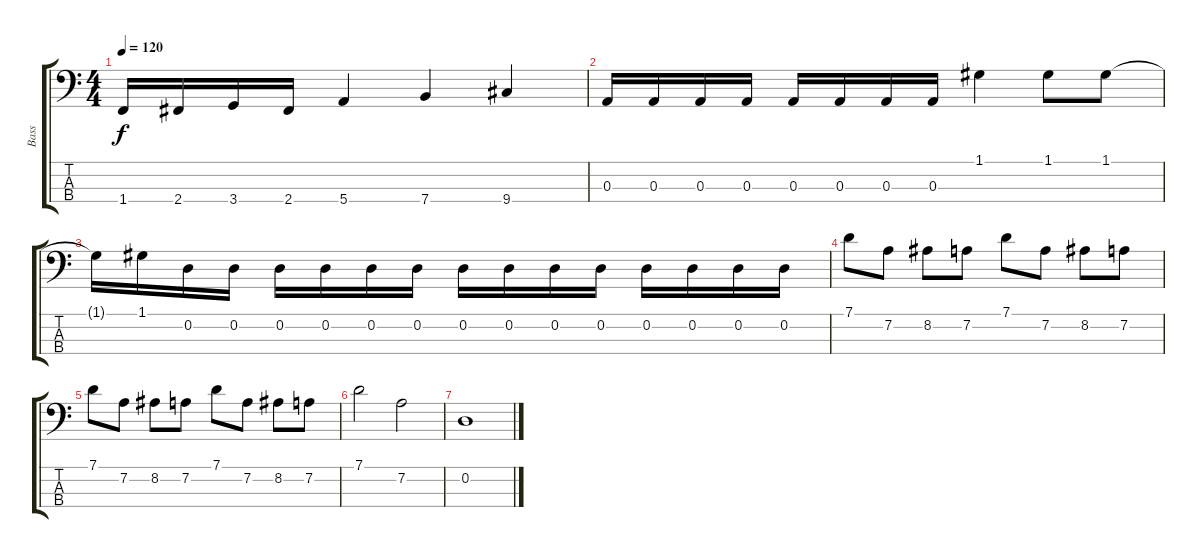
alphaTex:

\track ("Bass" "Bass") {instrument electricbassfinger}
\staff {score tabs}
\tuning (G2 D2 A1 E1) {hide}
\ts (4 4)
\tempo 120
\clef f4
\ks c
1.4.16{dy f} 2.4.16 3.4.16 2.4.16 5.4.4 7.4.4 9.4.4 |
0.3.16 0.3.16 0.3.16 0.3.16 0.3.16 0.3.16 0.3.16 0.3.16 1.1.4 1.1.8 1.1.8 |
1.1{t}.16 1.1.16 0.2.16 0.2.16 0.2.16 0.2.16 0.2.16 0.2.16 0.2.16 0.2.16 0.2.16 0.2.16 0.2.16 0.2.16 0.2.16 0.2.16 |
7.1.8 7.2.8 8.2.8 7.2.8 7.1.8 7.2.8 8.2.8 7.2.8 |
7.1.8 7.2.8 8.2.8 7.2.8 7.1.8 7.2.8 8.2.8 7.2.8 |
7.1.2 7.2.2 |
0.2.1
